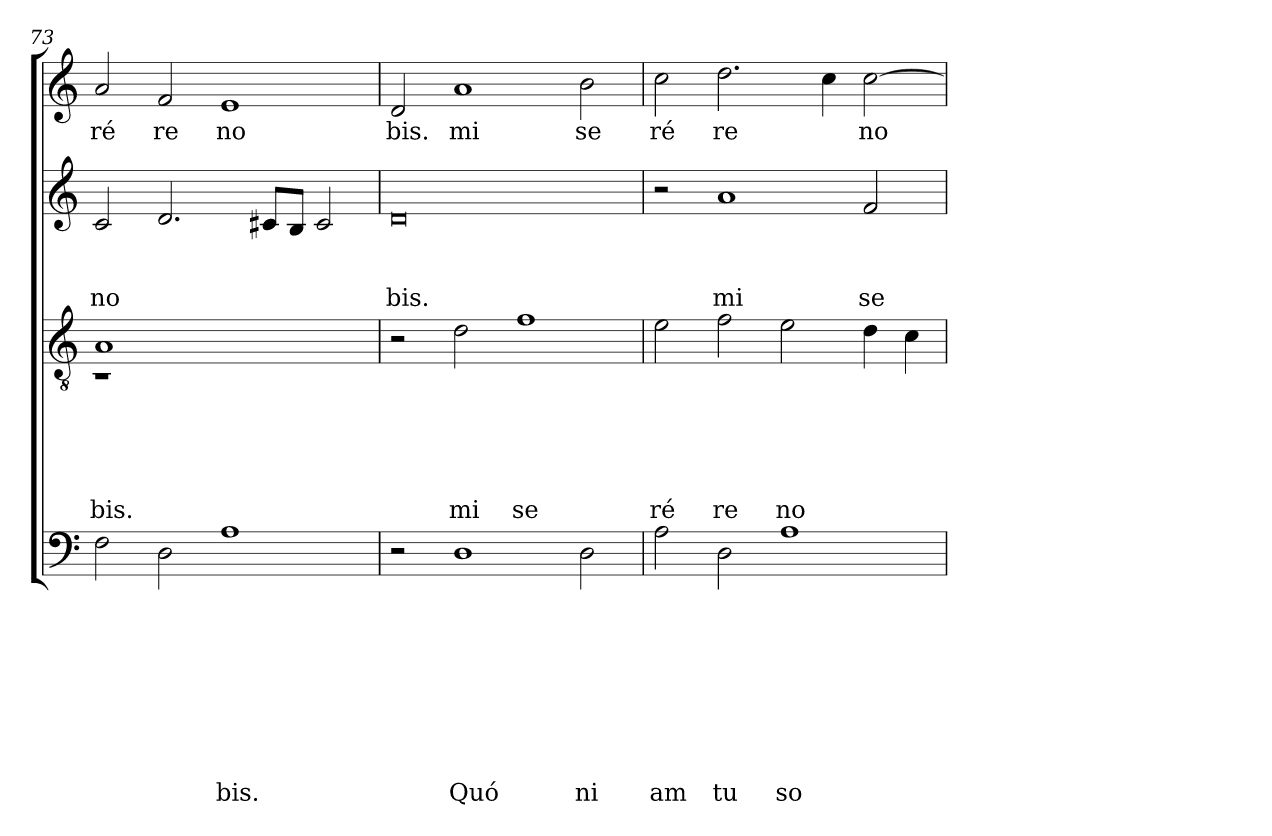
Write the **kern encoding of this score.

**kern	**text	**text	**text	**text	**text	**text	**text	**text	**text	**kern	**text	**text	**text	**text	**text	**text	**kern	**text	**text	**text	**kern	**text
*part4	*part4	*part4	*part4	*part4	*part4	*part4	*part4	*part4	*part4	*part3	*part3	*part3	*part3	*part3	*part3	*part3	*part2	*part2	*part2	*part2	*part1	*part1
*staff4	*staff4	*staff4	*staff4	*staff4	*staff4	*staff4	*staff4	*staff4	*staff4	*staff3	*staff3	*staff3	*staff3	*staff3	*staff3	*staff3	*staff2	*staff2	*staff2	*staff2	*staff1	*staff1
!!LO:LB:g=z
*clefF4	*	*	*	*	*	*	*	*	*	*clefGv2	*	*	*	*	*	*	*clefG2	*	*	*	*clefG2	*
*k[]	*	*	*	*	*	*	*	*	*	*k[]	*	*	*	*	*	*	*k[]	*	*	*	*k[]	*
*C:	*	*	*	*	*	*	*	*	*	*C:	*	*	*	*	*	*	*C:	*	*	*	*C:	*
=73	=73	=73	=73	=73	=73	=73	=73	=73	=73	=73	=73	=73	=73	=73	=73	=73	=73	=73	=73	=73	=73	=73
*	*	*	*	*	*	*	*	*	*	*^	*	*	*	*	*	*	*	*	*	*	*	*
!	!	!	!	!	!	!	!	!	!	!	!LO:N:vis=1	!	!	!	!	!	!LO:LY:b	!	!	!	!LO:LY:b	!	!LO:LY:b
2F\	.	.	.	.	.	.	.	.	.	1A	0rC	.	.	.	.	.	-bis.	2c/	.	.	no	2a/	ré
!	!	!	!	!	!	!	!	!	!	!	!	!	!	!	!	!	!	!	!	!	!	!	!LO:LY:b
2D\	.	.	.	.	.	.	.	.	.	.	.	.	.	.	.	.	.	2.d/	.	.	.	2f/	re
!	!	!	!	!	!	!	!	!	!LO:LY:b	!	!	!	!	!	!	!	!	!	!	!	!	!	!LO:LY:b
1A	.	.	.	.	.	.	.	.	-bis.	1ryy	.	.	.	.	.	.	.	.	.	.	.	1e	no
.	.	.	.	.	.	.	.	.	.	.	.	.	.	.	.	.	.	8c#/L	.	.	.	.	.
.	.	.	.	.	.	.	.	.	.	.	.	.	.	.	.	.	.	8B/J	.	.	.	.	.
.	.	.	.	.	.	.	.	.	.	.	.	.	.	.	.	.	.	2c#/	.	.	.	.	.
*	*	*	*	*	*	*	*	*	*	*v	*v	*	*	*	*	*	*	*	*	*	*	*	*
=74	=74	=74	=74	=74	=74	=74	=74	=74	=74	=74	=74	=74	=74	=74	=74	=74	=74	=74	=74	=74	=74	=74
!	!	!	!	!	!	!	!	!	!	!	!	!	!	!	!	!	!	!	!	!LO:LY:b	!	!LO:LY:b
2r	.	.	.	.	.	.	.	.	.	2r	.	.	.	.	.	.	0d	.	.	bis.	2d/	bis.
!	!	!	!	!	!	!	!	!	!LO:LY:b	!	!	!	!	!	!	!LO:LY:b	!	!	!	!	!	!LO:LY:b
1D	.	.	.	.	.	.	.	.	Quó	2d\	.	.	.	.	.	mi	.	.	.	.	1a	mi
!	!	!	!	!	!	!	!	!	!	!	!	!	!	!	!	!LO:LY:b	!	!	!	!	!	!
.	.	.	.	.	.	.	.	.	.	1f	.	.	.	.	.	se	.	.	.	.	.	.
!	!	!	!	!	!	!	!	!	!LO:LY:b	!	!	!	!	!	!	!	!	!	!	!	!	!LO:LY:b
2D\	.	.	.	.	.	.	.	.	ni	.	.	.	.	.	.	.	.	.	.	.	2b\	se
=75	=75	=75	=75	=75	=75	=75	=75	=75	=75	=75	=75	=75	=75	=75	=75	=75	=75	=75	=75	=75	=75	=75
!	!	!	!	!	!	!	!	!	!LO:LY:b	!	!	!	!	!	!	!LO:LY:b	!	!	!	!	!	!LO:LY:b
2A\	.	.	.	.	.	.	.	.	am	2e\	.	.	.	.	.	ré	2r	.	.	.	2cc\	ré
!	!	!	!	!	!	!	!	!	!LO:LY:b	!	!	!	!	!	!	!LO:LY:b	!	!	!	!LO:LY:b	!	!LO:LY:b
2D\	.	.	.	.	.	.	.	.	tu	2f\	.	.	.	.	.	re	1a	.	.	mi	2.dd\	re
!	!	!	!	!	!	!	!	!	!LO:LY:b	!	!	!	!	!	!	!LO:LY:b	!	!	!	!	!	!
1A	.	.	.	.	.	.	.	.	so	2e\	.	.	.	.	.	no	.	.	.	.	.	.
.	.	.	.	.	.	.	.	.	.	.	.	.	.	.	.	.	.	.	.	.	4cc\	.
!	!	!	!	!	!	!	!	!	!	!	!	!	!	!	!	!	!	!	!	!LO:LY:b	!	!LO:LY:b
.	.	.	.	.	.	.	.	.	.	4d\	.	.	.	.	.	.	2f/	.	.	se	[>2cc\	no
.	.	.	.	.	.	.	.	.	.	4c\	.	.	.	.	.	.	.	.	.	.	.	.
=	=	=	=	=	=	=	=	=	=	=	=	=	=	=	=	=	=	=	=	=	=	=
*-	*-	*-	*-	*-	*-	*-	*-	*-	*-	*-	*-	*-	*-	*-	*-	*-	*-	*-	*-	*-	*-	*-
